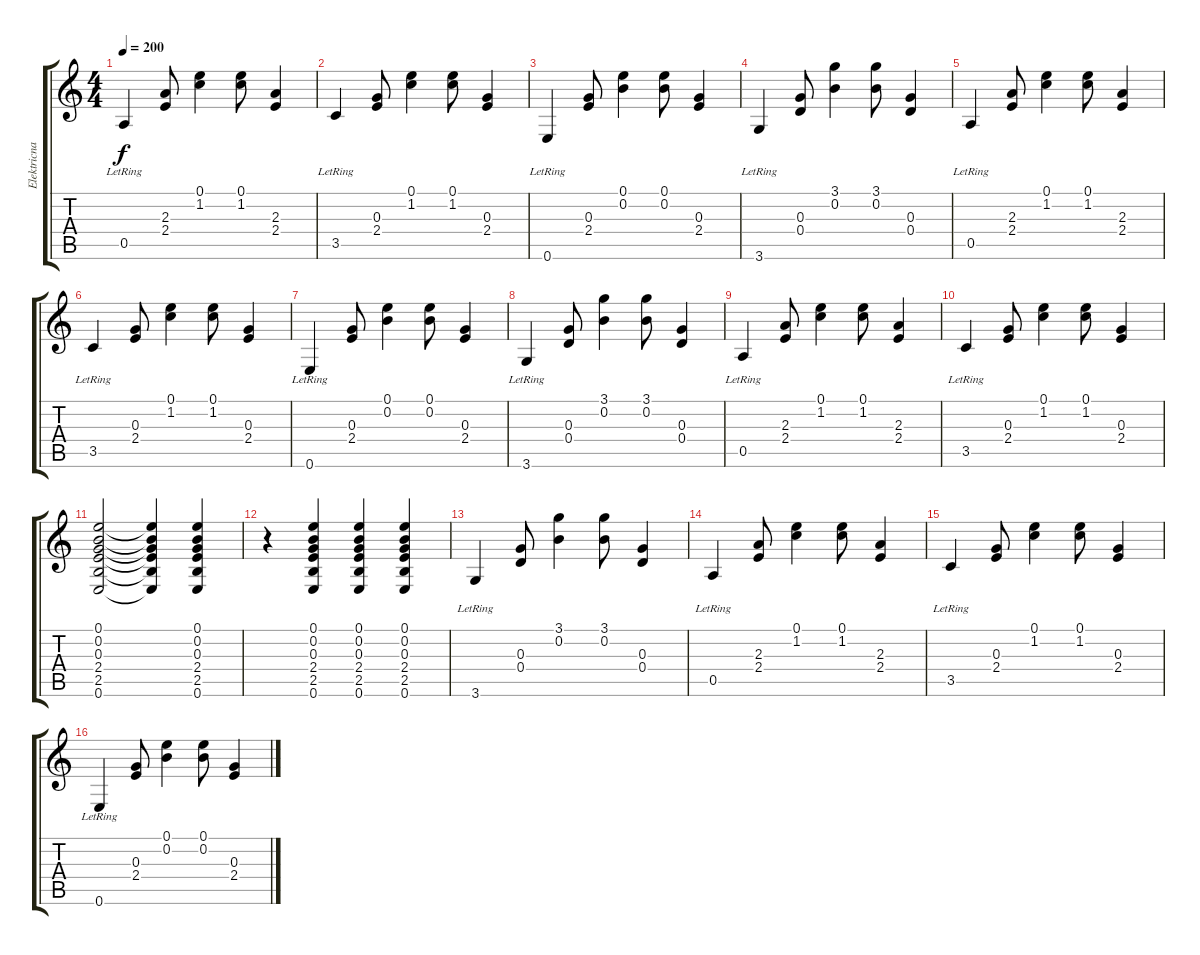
\track ("Elektricna gitara" "Elektricna") {instrument electricguitarclean}
\staff {score tabs}
\tuning (E4 B3 G3 D3 A2 E2) {hide}
\ts (4 4)
\tempo 200
\clef g2
\ks c
0.5{lr}.4{dy f} (2.3 2.4).8 (0.1 1.2).4 (0.1 1.2).8 (2.3 2.4).4 |
3.5{lr}.4 (0.3 2.4).8 (0.1 1.2).4 (0.1 1.2).8 (0.3 2.4).4 |
0.6{lr}.4 (0.3 2.4).8 (0.1 0.2).4 (0.1 0.2).8 (0.3 2.4).4 |
3.6{lr}.4 (0.3 0.4).8 (3.1 0.2).4 (3.1 0.2).8 (0.3 0.4).4 |
0.5{lr}.4 (2.3 2.4).8 (0.1 1.2).4 (0.1 1.2).8 (2.3 2.4).4 |
3.5{lr}.4 (0.3 2.4).8 (0.1 1.2).4 (0.1 1.2).8 (0.3 2.4).4 |
0.6{lr}.4 (0.3 2.4).8 (0.1 0.2).4 (0.1 0.2).8 (0.3 2.4).4 |
3.6{lr}.4 (0.3 0.4).8 (3.1 0.2).4 (3.1 0.2).8 (0.3 0.4).4 |
0.5{lr}.4 (2.3 2.4).8 (0.1 1.2).4 (0.1 1.2).8 (2.3 2.4).4 |
3.5{lr}.4 (0.3 2.4).8 (0.1 1.2).4 (0.1 1.2).8 (0.3 2.4).4 |
(0.1 0.2 0.3 2.4 2.5 0.6).2 (0.1{t} 0.2{t} 0.3{t} 2.4{t} 2.5{t} 0.6{t}).4 (0.1 0.2 0.3 2.4 2.5 0.6).4 |
r.4 (0.1 0.2 0.3 2.4 2.5 0.6).4 (0.1 0.2 0.3 2.4 2.5 0.6).4 (0.1 0.2 0.3 2.4 2.5 0.6).4 |
3.6{lr}.4 (0.3 0.4).8 (3.1 0.2).4 (3.1 0.2).8 (0.3 0.4).4 |
0.5{lr}.4 (2.3 2.4).8 (0.1 1.2).4 (0.1 1.2).8 (2.3 2.4).4 |
3.5{lr}.4 (0.3 2.4).8 (0.1 1.2).4 (0.1 1.2).8 (0.3 2.4).4 |
0.6{lr}.4 (0.3 2.4).8 (0.1 0.2).4 (0.1 0.2).8 (0.3 2.4).4
